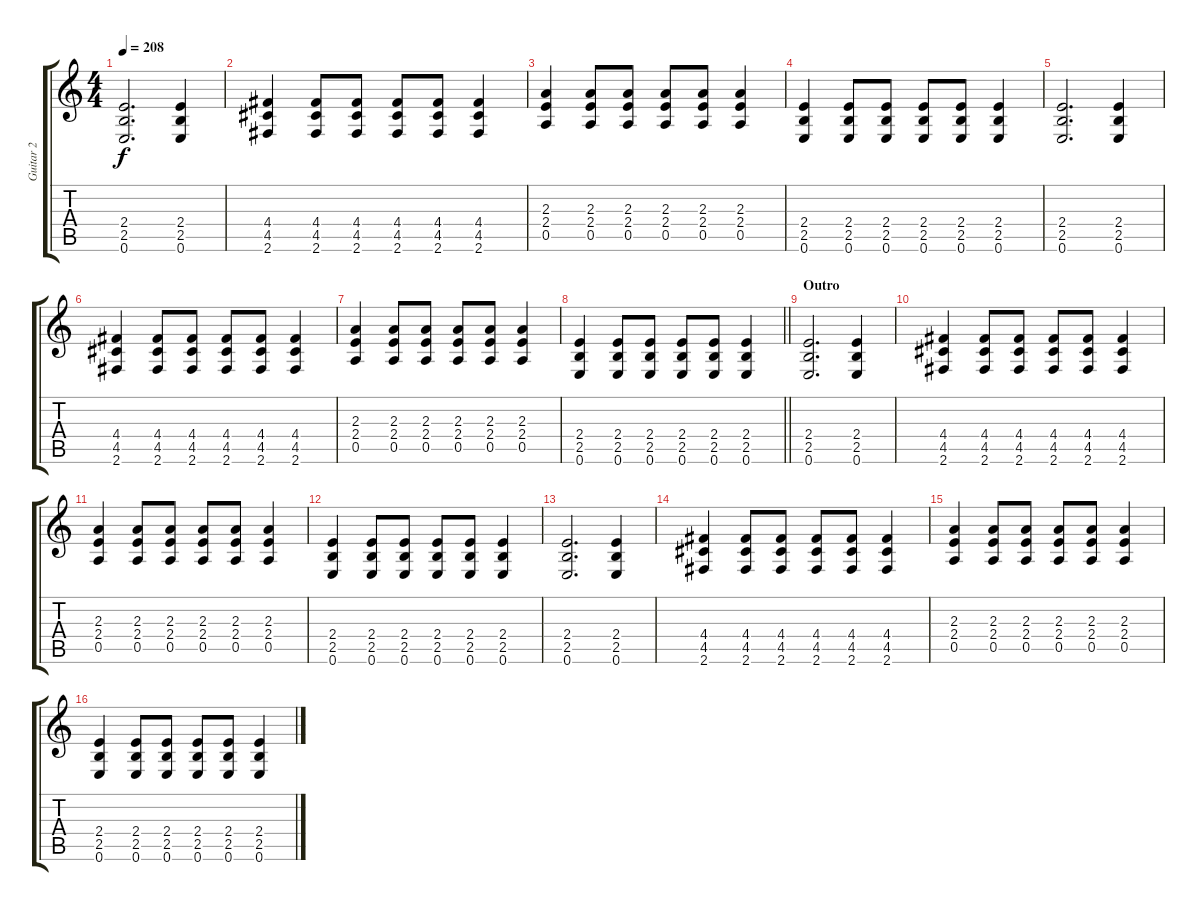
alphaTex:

\track ("Guitar 2" "Guitar 2") {instrument distortionguitar}
\staff {score tabs}
\tuning (E4 B3 G3 D3 A2 E2) {hide}
\ts (4 4)
\tempo 208
\clef g2
\ks c
(2.4 2.5 0.6).2{d dy f} (2.4 2.5 0.6).4 |
(4.4 4.5 2.6).4 (4.4 4.5 2.6).8 (4.4 4.5 2.6).8 (4.4 4.5 2.6).8 (4.4 4.5 2.6).8 (4.4 4.5 2.6).4 |
(2.3 2.4 0.5).4 (2.3 2.4 0.5).8 (2.3 2.4 0.5).8 (2.3 2.4 0.5).8 (2.3 2.4 0.5).8 (2.3 2.4 0.5).4 |
(2.4 2.5 0.6).4 (2.4 2.5 0.6).8 (2.4 2.5 0.6).8 (2.4 2.5 0.6).8 (2.4 2.5 0.6).8 (2.4 2.5 0.6).4 |
(2.4 2.5 0.6).2{d} (2.4 2.5 0.6).4 |
(4.4 4.5 2.6).4 (4.4 4.5 2.6).8 (4.4 4.5 2.6).8 (4.4 4.5 2.6).8 (4.4 4.5 2.6).8 (4.4 4.5 2.6).4 |
(2.3 2.4 0.5).4 (2.3 2.4 0.5).8 (2.3 2.4 0.5).8 (2.3 2.4 0.5).8 (2.3 2.4 0.5).8 (2.3 2.4 0.5).4 |
\barLineRight lightlight
(2.4 2.5 0.6).4 (2.4 2.5 0.6).8 (2.4 2.5 0.6).8 (2.4 2.5 0.6).8 (2.4 2.5 0.6).8 (2.4 2.5 0.6).4 |
\section ("" "Outro")
(2.4 2.5 0.6).2{d} (2.4 2.5 0.6).4 |
(4.4 4.5 2.6).4 (4.4 4.5 2.6).8 (4.4 4.5 2.6).8 (4.4 4.5 2.6).8 (4.4 4.5 2.6).8 (4.4 4.5 2.6).4 |
(2.3 2.4 0.5).4 (2.3 2.4 0.5).8 (2.3 2.4 0.5).8 (2.3 2.4 0.5).8 (2.3 2.4 0.5).8 (2.3 2.4 0.5).4 |
(2.4 2.5 0.6).4 (2.4 2.5 0.6).8 (2.4 2.5 0.6).8 (2.4 2.5 0.6).8 (2.4 2.5 0.6).8 (2.4 2.5 0.6).4 |
(2.4 2.5 0.6).2{d} (2.4 2.5 0.6).4 |
(4.4 4.5 2.6).4 (4.4 4.5 2.6).8 (4.4 4.5 2.6).8 (4.4 4.5 2.6).8 (4.4 4.5 2.6).8 (4.4 4.5 2.6).4 |
(2.3 2.4 0.5).4 (2.3 2.4 0.5).8 (2.3 2.4 0.5).8 (2.3 2.4 0.5).8 (2.3 2.4 0.5).8 (2.3 2.4 0.5).4 |
(2.4 2.5 0.6).4 (2.4 2.5 0.6).8 (2.4 2.5 0.6).8 (2.4 2.5 0.6).8 (2.4 2.5 0.6).8 (2.4 2.5 0.6).4
